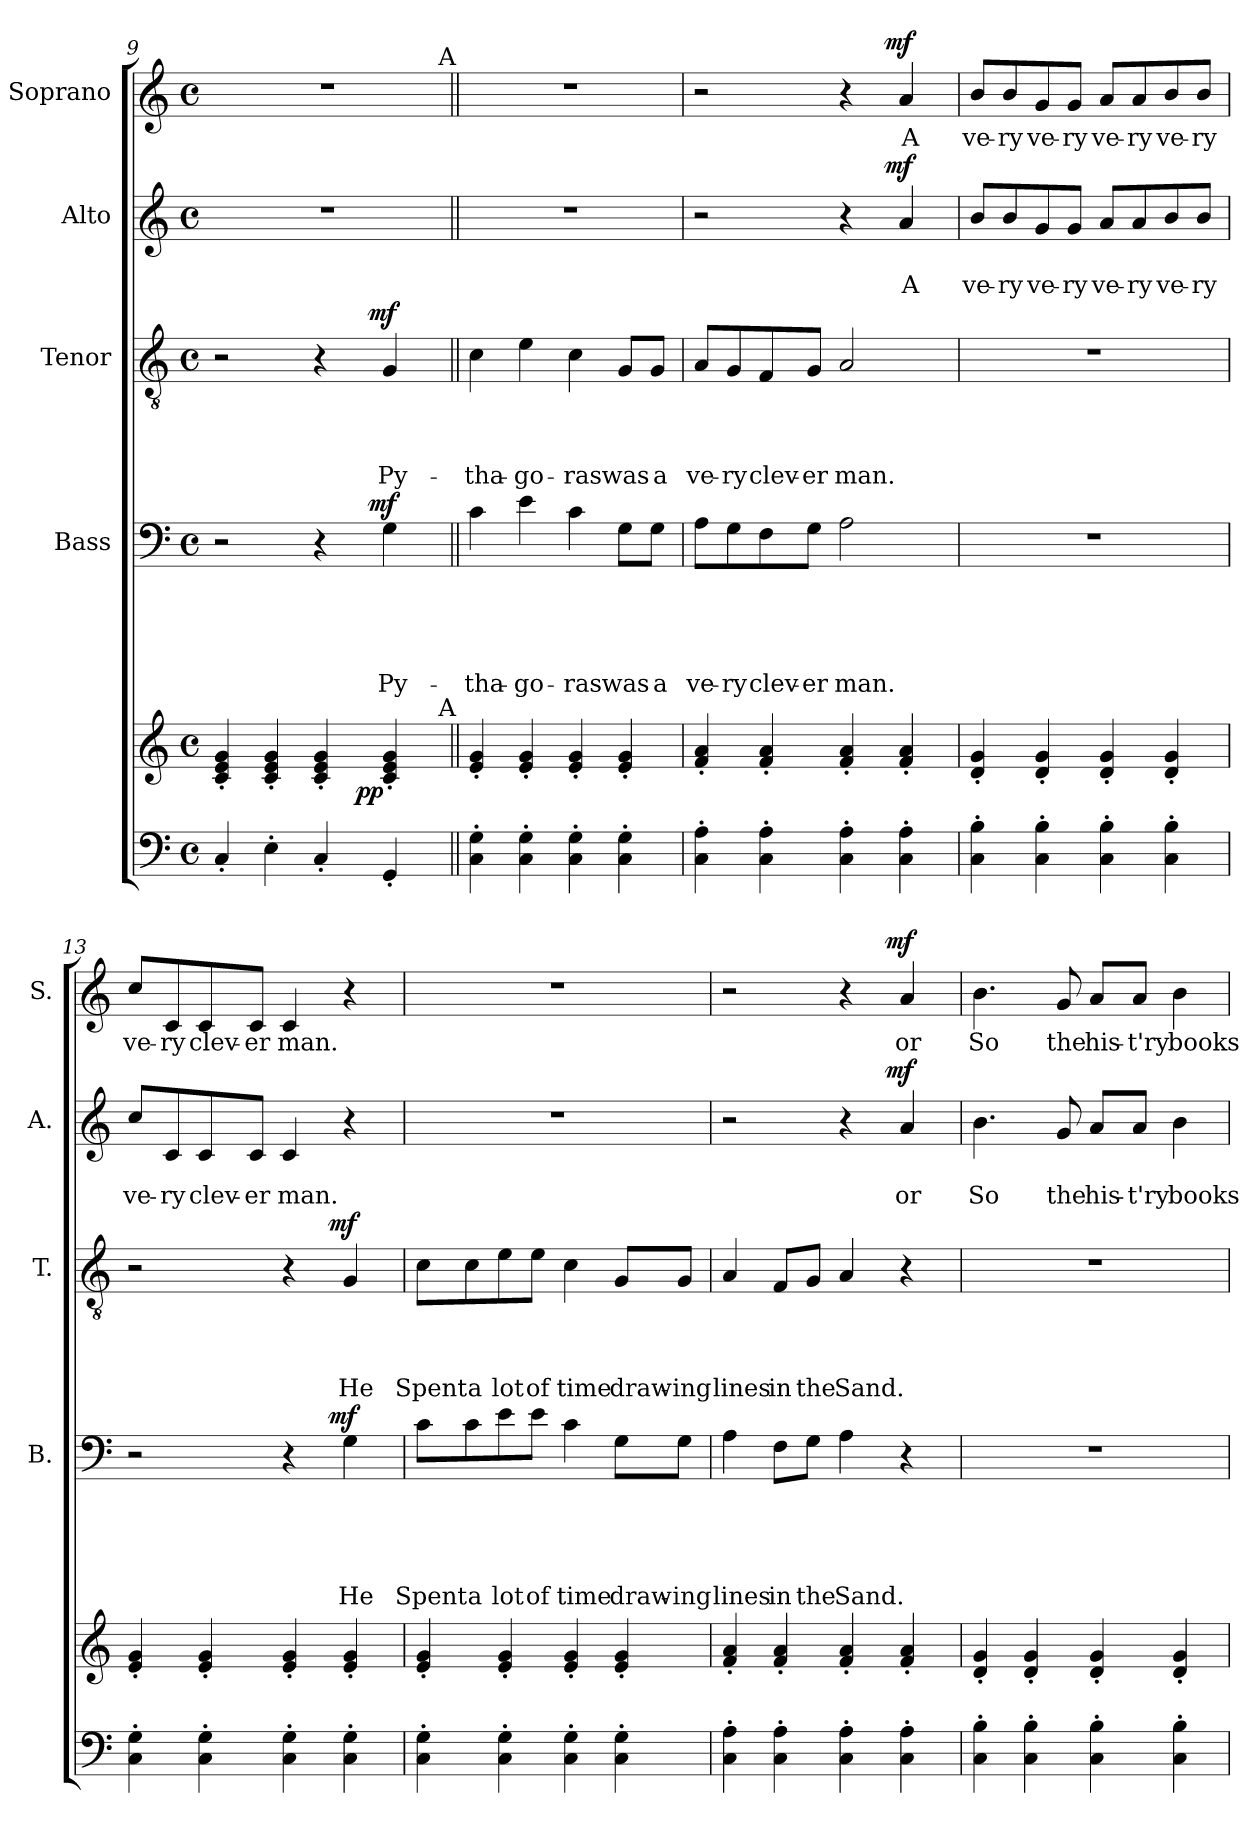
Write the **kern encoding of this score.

**kern	**kern	**dynam	**kern	**text	**text	**text	**text	**text	**dynam	**kern	**text	**text	**text	**text	**dynam	**kern	**text	**text	**dynam	**kern	**text	**dynam
*part6	*part5	*part5	*part4	*part4	*part4	*part4	*part4	*part4	*part4	*part3	*part3	*part3	*part3	*part3	*part3	*part2	*part2	*part2	*part2	*part1	*part1	*part1
*staff6	*staff5	*staff5	*staff4	*staff4	*staff4	*staff4	*staff4	*staff4	*staff4	*staff3	*staff3	*staff3	*staff3	*staff3	*staff3	*staff2	*staff2	*staff2	*staff2	*staff1	*staff1	*staff1
*	*	*	*I"Bass	*	*	*	*	*	*	*I"Tenor	*	*	*	*	*	*I"Alto	*	*	*	*I"Soprano	*	*
*	*	*	*I'B.	*	*	*	*	*	*	*I'T.	*	*	*	*	*	*I'A.	*	*	*	*I'S.	*	*
*clefF4	*clefG2	*	*clefF4	*	*	*	*	*	*	*clefGv2	*	*	*	*	*	*clefG2	*	*	*	*clefG2	*	*
*k[]	*k[]	*	*k[]	*	*	*	*	*	*	*k[]	*	*	*	*	*	*k[]	*	*	*	*k[]	*	*
*C:	*C:	*	*C:	*	*	*	*	*	*	*C:	*	*	*	*	*	*C:	*	*	*	*C:	*	*
*M4/4	*M4/4	*	*M4/4	*	*	*	*	*	*	*M4/4	*	*	*	*	*	*M4/4	*	*	*	*M4/4	*	*
*met(c)	*met(c)	*	*met(c)	*	*	*	*	*	*	*met(c)	*	*	*	*	*	*met(c)	*	*	*	*met(c)	*	*
=9	=9	=9	=9	=9	=9	=9	=9	=9	=9	=9	=9	=9	=9	=9	=9	=9	=9	=9	=9	=9	=9	=9
*	*^	*	*^	*	*	*	*	*	*	*^	*	*	*	*	*	*	*	*	*	*^	*	*
*	*	*^	*	*	*	*	*	*	*	*	*	*	*	*	*	*	*	*	*	*	*	*	*	*	*	*
4C'</	4c/'< 4e/'< 4g/'<	2ryy	2ryy	.	2r	2ryy	.	.	.	.	.	.	2r	2ryy	.	.	.	.	.	1r	.	.	.	1r	2ryy	.	.
4E'>\	4c/'< 4e/'< 4g/'<	.	.	.	.	.	.	.	.	.	.	.	.	.	.	.	.	.	.	.	.	.	.	.	.	.	.
4C'</	4c/'< 4e/'< 4g/'<	8.ryy	4...ryy	.	4r	8..ryy	.	.	.	.	.	.	4r	8..ryy	.	.	.	.	.	.	.	.	.	.	4...ryy	.	.
!	!	!	!	!LO:DY:b	!	!	!	!	!	!	!	!	!	!	!	!	!	!	!	!	!	!	!	!	!	!	!
.	.	4ryy	.	pp	.	.	.	.	.	.	.	.	.	.	.	.	.	.	.	.	.	.	.	.	.	.	.
!	!	!	!	!	!	!	!	!	!	!	!	!LO:DY:a	!	!	!	!	!	!	!LO:DY:a	!	!	!	!	!	!	!	!
.	.	.	.	.	.	4ryy	.	.	.	.	.	mf	.	4ryy	.	.	.	.	mf	.	.	.	.	.	.	.	.
!	!	!	!	!	!	!	!	!	!	!	!LO:LY:b	!	!	!	!	!	!	!LO:LY:b	!	!	!	!	!	!	!	!	!
4GG'</	4c/'< 4e/'< 4g/'<	.	.	.	4G\	.	.	.	.	.	Py-	.	4G/	.	.	.	.	Py-	.	.	.	.	.	.	.	.	.
.	.	16ryy	.	.	.	.	.	.	.	.	.	.	.	.	.	.	.	.	.	.	.	.	.	.	.	.	.
!	!	!	!	!	!	!	!	!	!	!	!	!	!	!	!	!	!	!	!	!	!	!	!	!	!LO:TX:a:t=A	!	!
!	!	!	!LO:TX:a:t=A	!	!	!	!	!	!	!	!	!	!	!	!	!	!	!	!	!	!	!	!	!	!	!	!
.	.	.	32ryy	.	.	32ryy	.	.	.	.	.	.	.	32ryy	.	.	.	.	.	.	.	.	.	.	32ryy	.	.
=10||	=10||	=10||	=10||	=10||	=10||	=10||	=10||	=10||	=10||	=10||	=10||	=10||	=10||	=10||	=10||	=10||	=10||	=10||	=10||	=10||	=10||	=10||	=10||	=10||	=10||	=10||	=10||
!	!	!	!	!	!	!	!	!	!	!	!LO:LY:b	!	!	!	!	!	!	!LO:LY:b	!	!	!	!	!	!	!	!	!
*	*v	*v	*v	*	*	*	*	*	*	*	*	*	*v	*v	*	*	*	*	*	*	*	*	*	*v	*v	*	*
*	*	*	*v	*v	*	*	*	*	*	*	*	*	*	*	*	*	*	*	*	*	*	*	*
4C\'> 4G\'>	4e/'< 4g/'<	.	4c\	.	.	.	.	-tha-	.	4c\	.	.	.	-tha-	.	1r	.	.	.	1r	.	.
!	!	!	!	!	!	!	!	!LO:LY:b	!	!	!	!	!	!LO:LY:b	!	!	!	!	!	!	!	!
4C\'> 4G\'>	4e/'< 4g/'<	.	4e\	.	.	.	.	-go-	.	4e\	.	.	.	-go-	.	.	.	.	.	.	.	.
!	!	!	!	!	!	!	!	!LO:LY:b:rj	!	!	!	!	!	!LO:LY:b:rj	!	!	!	!	!	!	!	!
4C\'> 4G\'>	4e/'< 4g/'<	.	4c\	.	.	.	.	-ras	.	4c\	.	.	.	-ras	.	.	.	.	.	.	.	.
!	!	!	!	!	!	!	!	!LO:LY:b	!	!	!	!	!	!LO:LY:b	!	!	!	!	!	!	!	!
4C\'> 4G\'>	4e/'< 4g/'<	.	8G\L	.	.	.	.	was	.	8G/L	.	.	.	was	.	.	.	.	.	.	.	.
!	!	!	!	!	!	!	!	!LO:LY:b	!	!	!	!	!	!LO:LY:b	!	!	!	!	!	!	!	!
.	.	.	8G\J	.	.	.	.	a	.	8G/J	.	.	.	a	.	.	.	.	.	.	.	.
=11	=11	=11	=11	=11	=11	=11	=11	=11	=11	=11	=11	=11	=11	=11	=11	=11	=11	=11	=11	=11	=11	=11
!	!	!	!	!	!	!	!	!LO:LY:b	!	!	!	!	!	!LO:LY:b	!	!	!	!	!	!	!	!
*	*	*	*	*	*	*	*	*	*	*	*	*	*	*	*	*^	*	*	*	*^	*	*
4C\'> 4A\'>	4f/'< 4a/'<	.	8A\L	.	.	.	.	ve-	.	8A/L	.	.	.	ve-	.	2r	2ryy	.	.	.	2r	2ryy	.	.
!	!	!	!	!	!	!	!	!LO:LY:b:rj	!	!	!	!	!	!LO:LY:b:rj	!	!	!	!	!	!	!	!	!	!
.	.	.	8G\	.	.	.	.	-ry	.	8G/	.	.	.	-ry	.	.	.	.	.	.	.	.	.	.
!	!	!	!	!	!	!	!	!LO:LY:b	!	!	!	!	!	!LO:LY:b	!	!	!	!	!	!	!	!	!	!
4C\'> 4A\'>	4f/'< 4a/'<	.	8F\	.	.	.	.	clev-	.	8F/	.	.	.	clev-	.	.	.	.	.	.	.	.	.	.
!	!	!	!	!	!	!	!	!LO:LY:b:rj	!	!	!	!	!	!LO:LY:b:rj	!	!	!	!	!	!	!	!	!	!
.	.	.	8G\J	.	.	.	.	-er	.	8G/J	.	.	.	-er	.	.	.	.	.	.	.	.	.	.
!	!	!	!	!	!	!	!	!LO:LY:b	!	!	!	!	!	!LO:LY:b	!	!	!	!	!	!	!	!	!	!
4C\'> 4A\'>	4f/'< 4a/'<	.	2A\	.	.	.	.	man.	.	2A/	.	.	.	man.	.	4r	8..ryy	.	.	.	4r	8..ryy	.	.
!	!	!	!	!	!	!	!	!	!	!	!	!	!	!	!	!	!	!	!	!LO:DY:a	!	!	!	!LO:DY:a
.	.	.	.	.	.	.	.	.	.	.	.	.	.	.	.	.	4ryy	.	.	mf	.	4ryy	.	mf
!	!	!	!	!	!	!	!	!	!	!	!	!	!	!	!	!	!	!	!LO:LY:b	!	!	!	!LO:LY:b	!
4C\'> 4A\'>	4f/'< 4a/'<	.	.	.	.	.	.	.	.	.	.	.	.	.	.	4a/	.	.	A	.	4a/	.	A	.
.	.	.	.	.	.	.	.	.	.	.	.	.	.	.	.	.	32ryy	.	.	.	.	32ryy	.	.
=12	=12	=12	=12	=12	=12	=12	=12	=12	=12	=12	=12	=12	=12	=12	=12	=12	=12	=12	=12	=12	=12	=12	=12	=12
!	!	!	!	!	!	!	!	!	!	!	!	!	!	!	!	!	!	!	!LO:LY:b	!	!	!	!LO:LY:b	!
*	*	*	*	*	*	*	*	*	*	*	*	*	*	*	*	*v	*v	*	*	*	*	*	*	*
*	*	*	*	*	*	*	*	*	*	*	*	*	*	*	*	*	*	*	*	*v	*v	*	*
4C\'> 4B\'>	4d/'< 4g/'<	.	1r	.	.	.	.	.	.	1r	.	.	.	.	.	8b/L	.	ve-	.	8b/L	ve-	.
!	!	!	!	!	!	!	!	!	!	!	!	!	!	!	!	!	!	!LO:LY:b:rj	!	!	!LO:LY:b:rj	!
.	.	.	.	.	.	.	.	.	.	.	.	.	.	.	.	8b/	.	-ry	.	8b/	-ry	.
!	!	!	!	!	!	!	!	!	!	!	!	!	!	!	!	!	!	!LO:LY:b	!	!	!LO:LY:b	!
4C\'> 4B\'>	4d/'< 4g/'<	.	.	.	.	.	.	.	.	.	.	.	.	.	.	8g/	.	ve-	.	8g/	ve-	.
!	!	!	!	!	!	!	!	!	!	!	!	!	!	!	!	!	!	!LO:LY:b:rj	!	!	!LO:LY:b:rj	!
.	.	.	.	.	.	.	.	.	.	.	.	.	.	.	.	8g/J	.	-ry	.	8g/J	-ry	.
!	!	!	!	!	!	!	!	!	!	!	!	!	!	!	!	!	!	!LO:LY:b	!	!	!LO:LY:b	!
4C\'> 4B\'>	4d/'< 4g/'<	.	.	.	.	.	.	.	.	.	.	.	.	.	.	8a/L	.	ve-	.	8a/L	ve-	.
!	!	!	!	!	!	!	!	!	!	!	!	!	!	!	!	!	!	!LO:LY:b:rj	!	!	!LO:LY:b:rj	!
.	.	.	.	.	.	.	.	.	.	.	.	.	.	.	.	8a/	.	-ry	.	8a/	-ry	.
!	!	!	!	!	!	!	!	!	!	!	!	!	!	!	!	!	!	!LO:LY:b	!	!	!LO:LY:b	!
4C\'> 4B\'>	4d/'< 4g/'<	.	.	.	.	.	.	.	.	.	.	.	.	.	.	8b/	.	ve-	.	8b/	ve-	.
!	!	!	!	!	!	!	!	!	!	!	!	!	!	!	!	!	!	!LO:LY:b:rj	!	!	!LO:LY:b:rj	!
.	.	.	.	.	.	.	.	.	.	.	.	.	.	.	.	8b/J	.	-ry	.	8b/J	-ry	.
!!LO:PB:g=z
=13	=13	=13	=13	=13	=13	=13	=13	=13	=13	=13	=13	=13	=13	=13	=13	=13	=13	=13	=13	=13	=13	=13
!	!	!	!	!	!	!	!	!	!	!	!	!	!	!	!	!	!	!LO:LY:b	!	!	!LO:LY:b	!
*	*	*	*^	*	*	*	*	*	*	*^	*	*	*	*	*	*	*	*	*	*	*	*
4C\'> 4G\'>	4e/'< 4g/'<	.	2r	2ryy	.	.	.	.	.	.	2r	2ryy	.	.	.	.	.	8cc/L	.	ve-	.	8cc/L	ve-	.
!	!	!	!	!	!	!	!	!	!	!	!	!	!	!	!	!	!	!	!	!LO:LY:b	!	!	!LO:LY:b	!
.	.	.	.	.	.	.	.	.	.	.	.	.	.	.	.	.	.	8c/	.	-ry	.	8c/	-ry	.
!	!	!	!	!	!	!	!	!	!	!	!	!	!	!	!	!	!	!	!	!LO:LY:b	!	!	!LO:LY:b	!
4C\'> 4G\'>	4e/'< 4g/'<	.	.	.	.	.	.	.	.	.	.	.	.	.	.	.	.	8c/	.	clev-	.	8c/	clev-	.
!	!	!	!	!	!	!	!	!	!	!	!	!	!	!	!	!	!	!	!	!LO:LY:b	!	!	!LO:LY:b	!
.	.	.	.	.	.	.	.	.	.	.	.	.	.	.	.	.	.	8c/J	.	-er	.	8c/J	-er	.
!	!	!	!	!	!	!	!	!	!	!	!	!	!	!	!	!	!	!	!	!LO:LY:b	!	!	!LO:LY:b	!
4C\'> 4G\'>	4e/'< 4g/'<	.	4r	8..ryy	.	.	.	.	.	.	4r	8..ryy	.	.	.	.	.	4c/	.	man.	.	4c/	man.	.
!	!	!	!	!	!	!	!	!	!	!LO:DY:a	!	!	!	!	!	!	!LO:DY:a	!	!	!	!	!	!	!
.	.	.	.	4ryy	.	.	.	.	.	mf	.	4ryy	.	.	.	.	mf	.	.	.	.	.	.	.
!	!	!	!	!	!	!	!	!	!LO:LY:b	!	!	!	!	!	!	!LO:LY:b	!	!	!	!	!	!	!	!
4C\'> 4G\'>	4e/'< 4g/'<	.	4G\	.	.	.	.	.	He	.	4G/	.	.	.	.	He	.	4r	.	.	.	4r	.	.
.	.	.	.	32ryy	.	.	.	.	.	.	.	32ryy	.	.	.	.	.	.	.	.	.	.	.	.
=14	=14	=14	=14	=14	=14	=14	=14	=14	=14	=14	=14	=14	=14	=14	=14	=14	=14	=14	=14	=14	=14	=14	=14	=14
!	!	!	!	!	!	!	!	!	!LO:LY:b	!	!	!	!	!	!	!LO:LY:b	!	!	!	!	!	!	!	!
*	*	*	*v	*v	*	*	*	*	*	*	*	*	*	*	*	*	*	*	*	*	*	*	*	*
*	*	*	*	*	*	*	*	*	*	*v	*v	*	*	*	*	*	*	*	*	*	*	*	*
4C\'> 4G\'>	4e/'< 4g/'<	.	8c\L	.	.	.	.	Spent	.	8c\L	.	.	.	Spent	.	1r	.	.	.	1r	.	.
!	!	!	!	!	!	!	!	!LO:LY:b	!	!	!	!	!	!LO:LY:b	!	!	!	!	!	!	!	!
.	.	.	8c\	.	.	.	.	a	.	8c\	.	.	.	a	.	.	.	.	.	.	.	.
!	!	!	!	!	!	!	!	!LO:LY:b	!	!	!	!	!	!LO:LY:b	!	!	!	!	!	!	!	!
4C\'> 4G\'>	4e/'< 4g/'<	.	8e\	.	.	.	.	lot	.	8e\	.	.	.	lot	.	.	.	.	.	.	.	.
!	!	!	!	!	!	!	!	!LO:LY:b	!	!	!	!	!	!LO:LY:b	!	!	!	!	!	!	!	!
.	.	.	8e\J	.	.	.	.	of	.	8e\J	.	.	.	of	.	.	.	.	.	.	.	.
!	!	!	!	!	!	!	!	!LO:LY:b	!	!	!	!	!	!LO:LY:b	!	!	!	!	!	!	!	!
4C\'> 4G\'>	4e/'< 4g/'<	.	4c\	.	.	.	.	time	.	4c\	.	.	.	time	.	.	.	.	.	.	.	.
!	!	!	!	!	!	!	!	!LO:LY:b	!	!	!	!	!	!LO:LY:b	!	!	!	!	!	!	!	!
4C\'> 4G\'>	4e/'< 4g/'<	.	8G\L	.	.	.	.	draw-	.	8G/L	.	.	.	draw-	.	.	.	.	.	.	.	.
!	!	!	!	!	!	!	!	!LO:LY:b:rj	!	!	!	!	!	!LO:LY:b:rj	!	!	!	!	!	!	!	!
.	.	.	8G\J	.	.	.	.	-ing	.	8G/J	.	.	.	-ing	.	.	.	.	.	.	.	.
=15	=15	=15	=15	=15	=15	=15	=15	=15	=15	=15	=15	=15	=15	=15	=15	=15	=15	=15	=15	=15	=15	=15
!	!	!	!	!	!	!	!	!LO:LY:b	!	!	!	!	!	!LO:LY:b	!	!	!	!	!	!	!	!
*	*	*	*	*	*	*	*	*	*	*	*	*	*	*	*	*^	*	*	*	*^	*	*
4C\'> 4A\'>	4f/'< 4a/'<	.	4A\	.	.	.	.	lines	.	4A/	.	.	.	lines	.	2r	2ryy	.	.	.	2r	2ryy	.	.
!	!	!	!	!	!	!	!	!LO:LY:b	!	!	!	!	!	!LO:LY:b	!	!	!	!	!	!	!	!	!	!
4C\'> 4A\'>	4f/'< 4a/'<	.	8F\L	.	.	.	.	in	.	8F/L	.	.	.	in	.	.	.	.	.	.	.	.	.	.
!	!	!	!	!	!	!	!	!LO:LY:b	!	!	!	!	!	!LO:LY:b	!	!	!	!	!	!	!	!	!	!
.	.	.	8G\J	.	.	.	.	the	.	8G/J	.	.	.	the	.	.	.	.	.	.	.	.	.	.
!	!	!	!	!	!	!	!	!LO:LY:b	!	!	!	!	!	!LO:LY:b	!	!	!	!	!	!	!	!	!	!
4C\'> 4A\'>	4f/'< 4a/'<	.	4A\	.	.	.	.	Sand.	.	4A/	.	.	.	Sand.	.	4r	8..ryy	.	.	.	4r	8..ryy	.	.
!	!	!	!	!	!	!	!	!	!	!	!	!	!	!	!	!	!	!	!	!LO:DY:a	!	!	!	!LO:DY:a
.	.	.	.	.	.	.	.	.	.	.	.	.	.	.	.	.	4ryy	.	.	mf	.	4ryy	.	mf
!	!	!	!	!	!	!	!	!	!	!	!	!	!	!	!	!	!	!	!LO:LY:b	!	!	!	!LO:LY:b	!
4C\'> 4A\'>	4f/'< 4a/'<	.	4r	.	.	.	.	.	.	4r	.	.	.	.	.	4a/	.	.	or	.	4a/	.	or	.
.	.	.	.	.	.	.	.	.	.	.	.	.	.	.	.	.	32ryy	.	.	.	.	32ryy	.	.
!!LO:LB:g=z
=16	=16	=16	=16	=16	=16	=16	=16	=16	=16	=16	=16	=16	=16	=16	=16	=16	=16	=16	=16	=16	=16	=16	=16	=16
!	!	!	!	!	!	!	!	!	!	!	!	!	!	!	!	!	!	!	!	!	!LO:TX:a:t=]s	!	!	!
!	!	!	!	!	!	!	!	!	!	!	!	!	!	!	!	!	!	!	!LO:LY:b	!	!	!	!LO:LY:b	!
*	*	*	*	*	*	*	*	*	*	*	*	*	*	*	*	*v	*v	*	*	*	*	*	*	*
*	*	*	*	*	*	*	*	*	*	*	*	*	*	*	*	*	*	*	*	*v	*v	*	*
4C\'> 4B\'>	4d/'< 4g/'<	.	1r	.	.	.	.	.	.	1r	.	.	.	.	.	4.b\	.	So	.	4.b\	So	.
4C\'> 4B\'>	4d/'< 4g/'<	.	.	.	.	.	.	.	.	.	.	.	.	.	.	.	.	.	.	.	.	.
!	!	!	!	!	!	!	!	!	!	!	!	!	!	!	!	!	!	!LO:LY:b	!	!	!LO:LY:b	!
.	.	.	.	.	.	.	.	.	.	.	.	.	.	.	.	8g/	.	the	.	8g/	the	.
!	!	!	!	!	!	!	!	!	!	!	!	!	!	!	!	!	!	!LO:LY:b	!	!	!LO:LY:b	!
4C\'> 4B\'>	4d/'< 4g/'<	.	.	.	.	.	.	.	.	.	.	.	.	.	.	8a/L	.	his-	.	8a/L	his-	.
!	!	!	!	!	!	!	!	!	!	!	!	!	!	!	!	!	!	!LO:LY:b:rj	!	!	!LO:LY:b:rj	!
.	.	.	.	.	.	.	.	.	.	.	.	.	.	.	.	8a/J	.	-t'ry	.	8a/J	-t'ry	.
!	!	!	!	!	!	!	!	!	!	!	!	!	!	!	!	!	!	!LO:LY:b	!	!	!LO:LY:b	!
4C\'> 4B\'>	4d/'< 4g/'<	.	.	.	.	.	.	.	.	.	.	.	.	.	.	4b\	.	books	.	4b\	books	.
=	=	=	=	=	=	=	=	=	=	=	=	=	=	=	=	=	=	=	=	=	=	=
*-	*-	*-	*-	*-	*-	*-	*-	*-	*-	*-	*-	*-	*-	*-	*-	*-	*-	*-	*-	*-	*-	*-
